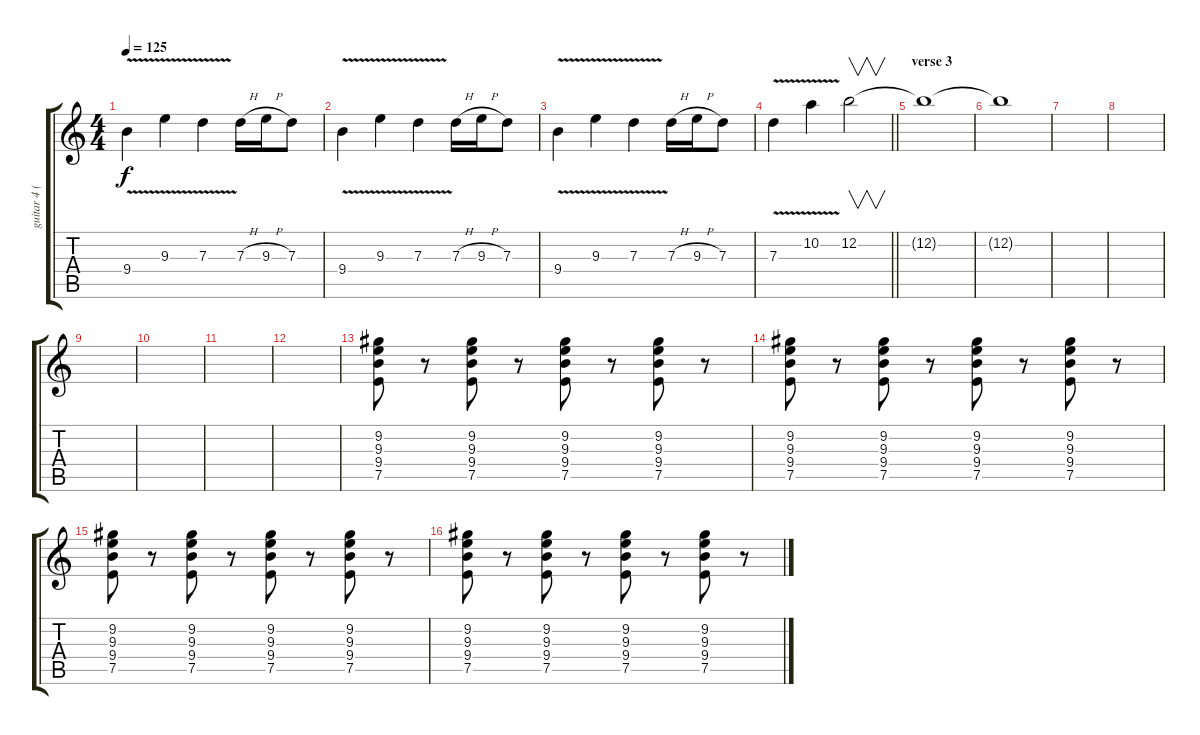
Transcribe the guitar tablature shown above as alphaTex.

\track ("guitar 4 (solo)" "guitar 4 (") {instrument distortionguitar}
\staff {score tabs}
\tuning (E4 B3 G3 D3 A2 E2) {hide}
\ts (4 4)
\tempo 125
\clef g2
\ks c
9.4{v}.4{dy f} 9.3{v}.4 7.3{v}.4 7.3{h}.16 9.3{h}.16 7.3.8 |
9.4{v}.4 9.3{v}.4 7.3{v}.4 7.3{h}.16 9.3{h}.16 7.3.8 |
9.4{v}.4 9.3{v}.4 7.3{v}.4 7.3{h}.16 9.3{h}.16 7.3.8 |
\barLineRight lightlight
7.3{v}.4 10.2{v}.4 12.2.2{v} |
\section ("" "verse 3")
12.2{t}.1{volume 6} |
12.2{t}.1 |
|
|
|
|
|
|
(9.2 9.3 9.4 7.5).8{volume 12 balance 2} r.8 (9.2 9.3 9.4 7.5).8 r.8 (9.2 9.3 9.4 7.5).8 r.8 (9.2 9.3 9.4 7.5).8 r.8 |
(9.2 9.3 9.4 7.5).8 r.8 (9.2 9.3 9.4 7.5).8 r.8 (9.2 9.3 9.4 7.5).8 r.8 (9.2 9.3 9.4 7.5).8 r.8 |
(9.2 9.3 9.4 7.5).8 r.8 (9.2 9.3 9.4 7.5).8 r.8 (9.2 9.3 9.4 7.5).8 r.8 (9.2 9.3 9.4 7.5).8 r.8 |
(9.2 9.3 9.4 7.5).8 r.8 (9.2 9.3 9.4 7.5).8 r.8 (9.2 9.3 9.4 7.5).8 r.8 (9.2 9.3 9.4 7.5).8 r.8
